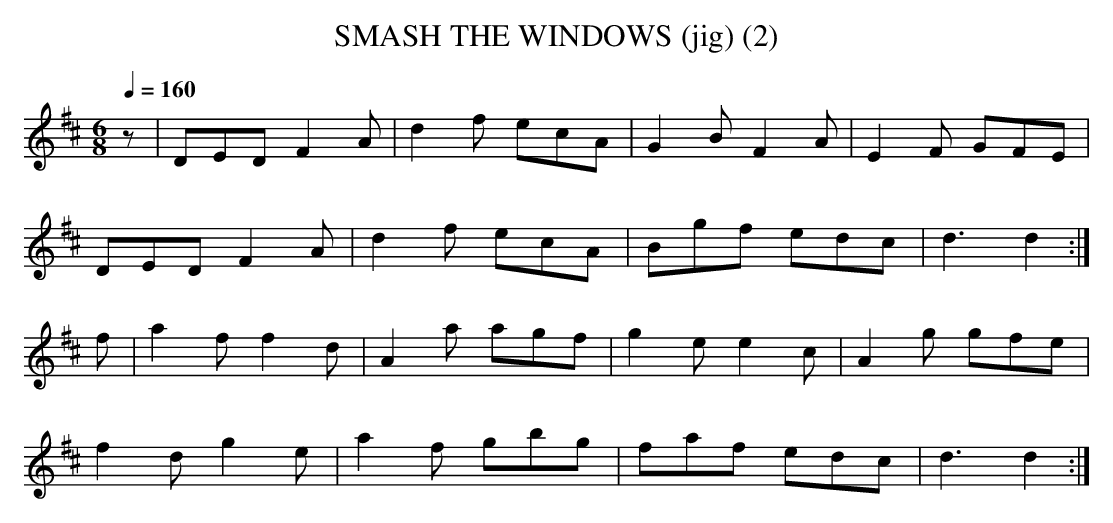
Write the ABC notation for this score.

X:1
T:SMASH THE WINDOWS (jig) (2)
Q:1/4=160
L:1/8
M:6/8
K:D
z|DED F2A|d2f ecA|G2B F2A|E2F GFE|
DED F2A|d2f ecA|Bgf edc|d3 d2 :|
f|a2f f2d|A2a agf|g2e e2c|A2g gfe|
f2d g2e|a2f gbg|faf edc|d3 d2 :|
